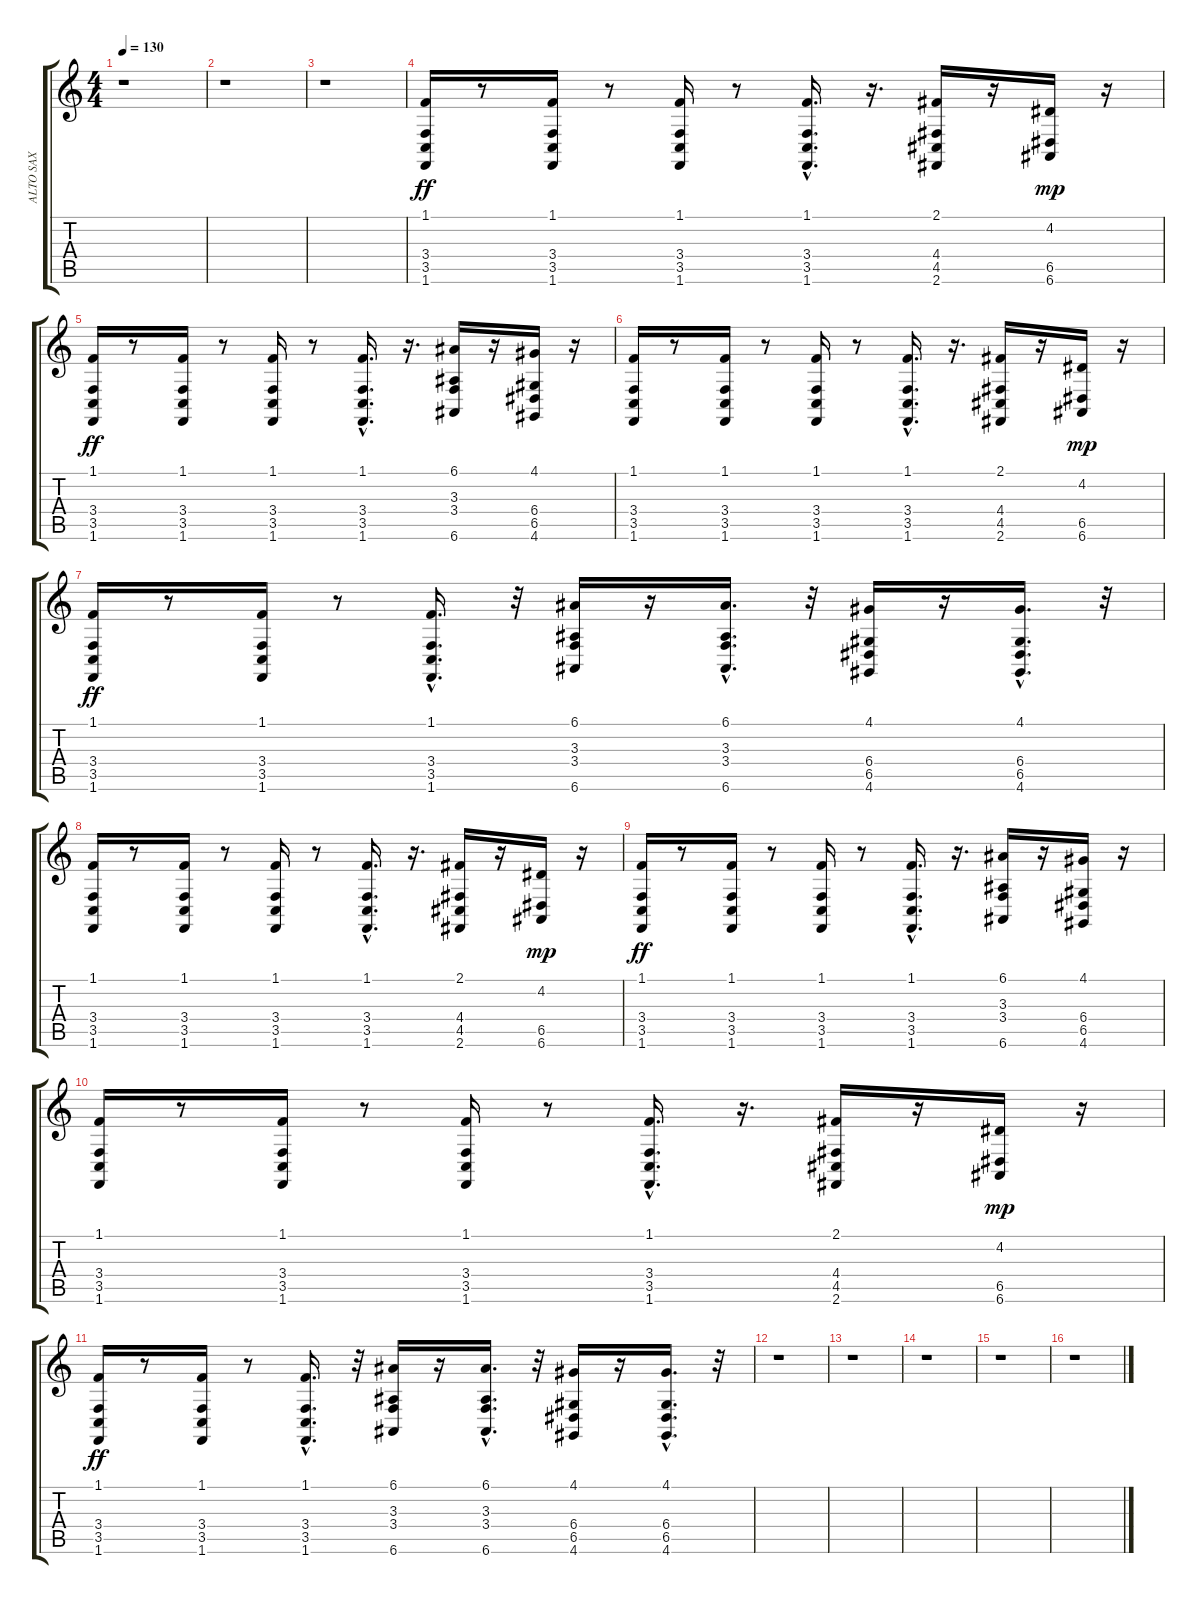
\track ("ALTO SAX" "ALTO SAX") {instrument altosax}
\staff {score tabs}
\tuning (E4 B3 G3 D3 A2 E2) {hide}
\ts (4 4)
\tempo 130
\clef g2
\ks c
r.1{dy ff} |
r.1 |
r.1 |
(1.1 3.4 3.5 1.6).16 r.8 (1.1 3.4 3.5 1.6).16 r.8 (1.1 3.4 3.5 1.6).16 r.8 (1.1{hac} 3.4{hac} 3.5{hac} 1.6{hac}).16{d} r.16{d} (2.1 4.4 4.5 2.6).16 r.16 (4.2 6.5 6.6).16{dy mp} r.16 |
(1.1 3.4 3.5 1.6).16{dy ff} r.8 (1.1 3.4 3.5 1.6).16 r.8 (1.1 3.4 3.5 1.6).16 r.8 (1.1{hac} 3.4{hac} 3.5{hac} 1.6{hac}).16{d} r.16{d} (6.1 3.3 3.4 6.6).16 r.16 (4.1 6.4 6.5 4.6).16 r.16 |
(1.1 3.4 3.5 1.6).16 r.8 (1.1 3.4 3.5 1.6).16 r.8 (1.1 3.4 3.5 1.6).16 r.8 (1.1{hac} 3.4{hac} 3.5{hac} 1.6{hac}).16{d} r.16{d} (2.1 4.4 4.5 2.6).16 r.16 (4.2 6.5 6.6).16{dy mp} r.16 |
(1.1 3.4 3.5 1.6).16{dy ff} r.8 (1.1 3.4 3.5 1.6).16 r.8 (1.1{hac} 3.4{hac} 3.5{hac} 1.6{hac}).16{d} r.32 (6.1 3.3 3.4 6.6).16 r.16 (6.1{hac} 3.3{hac} 3.4{hac} 6.6{hac}).16{d} r.32 (4.1 6.4 6.5 4.6).16 r.16 (4.1{hac} 6.4{hac} 6.5{hac} 4.6{hac}).16{d} r.32 |
(1.1 3.4 3.5 1.6).16 r.8 (1.1 3.4 3.5 1.6).16 r.8 (1.1 3.4 3.5 1.6).16 r.8 (1.1{hac} 3.4{hac} 3.5{hac} 1.6{hac}).16{d} r.16{d} (2.1 4.4 4.5 2.6).16 r.16 (4.2 6.5 6.6).16{dy mp} r.16 |
(1.1 3.4 3.5 1.6).16{dy ff} r.8 (1.1 3.4 3.5 1.6).16 r.8 (1.1 3.4 3.5 1.6).16 r.8 (1.1{hac} 3.4{hac} 3.5{hac} 1.6{hac}).16{d} r.16{d} (6.1 3.3 3.4 6.6).16 r.16 (4.1 6.4 6.5 4.6).16 r.16 |
(1.1 3.4 3.5 1.6).16 r.8 (1.1 3.4 3.5 1.6).16 r.8 (1.1 3.4 3.5 1.6).16 r.8 (1.1{hac} 3.4{hac} 3.5{hac} 1.6{hac}).16{d} r.16{d} (2.1 4.4 4.5 2.6).16 r.16 (4.2 6.5 6.6).16{dy mp} r.16 |
(1.1 3.4 3.5 1.6).16{dy ff} r.8 (1.1 3.4 3.5 1.6).16 r.8 (1.1{hac} 3.4{hac} 3.5{hac} 1.6{hac}).16{d} r.32 (6.1 3.3 3.4 6.6).16 r.16 (6.1{hac} 3.3{hac} 3.4{hac} 6.6{hac}).16{d} r.32 (4.1 6.4 6.5 4.6).16 r.16 (4.1{hac} 6.4{hac} 6.5{hac} 4.6{hac}).16{d} r.32 |
r.1 |
r.1 |
r.1 |
r.1 |
r.1
